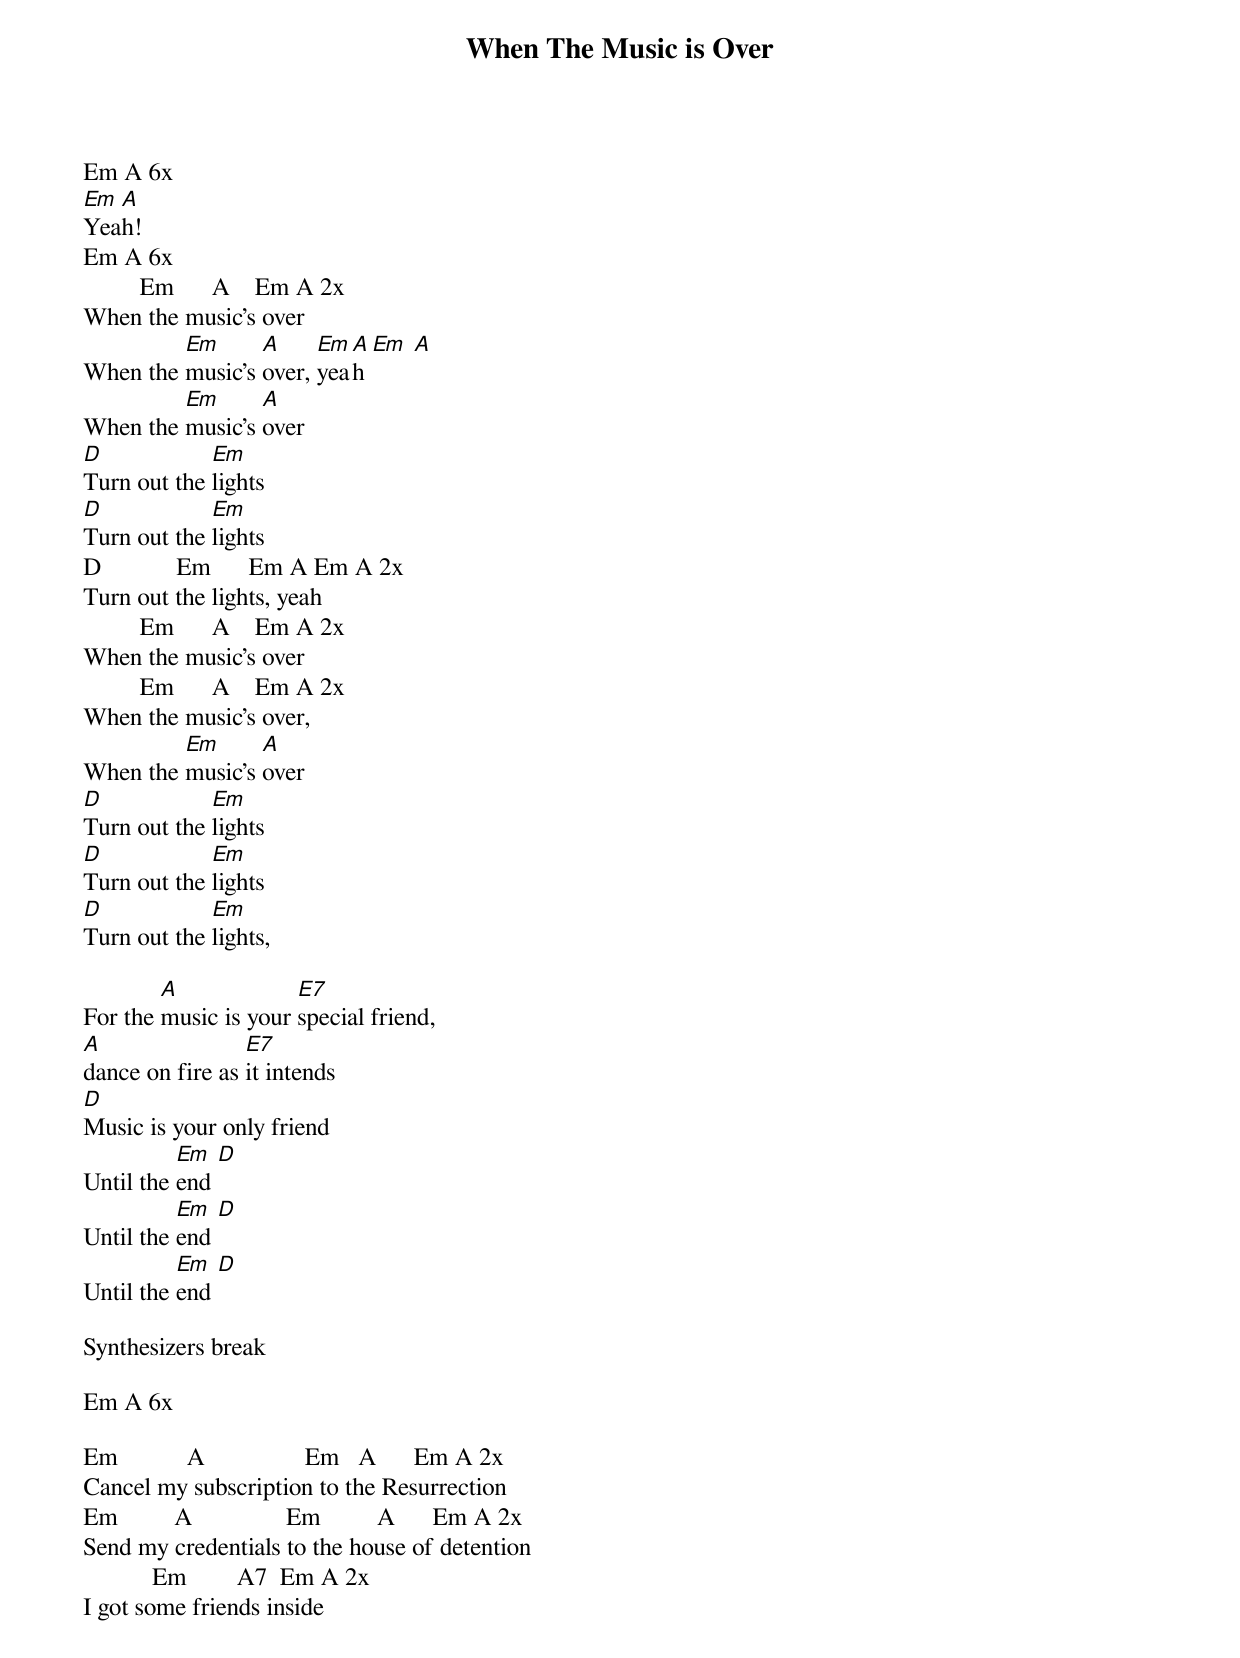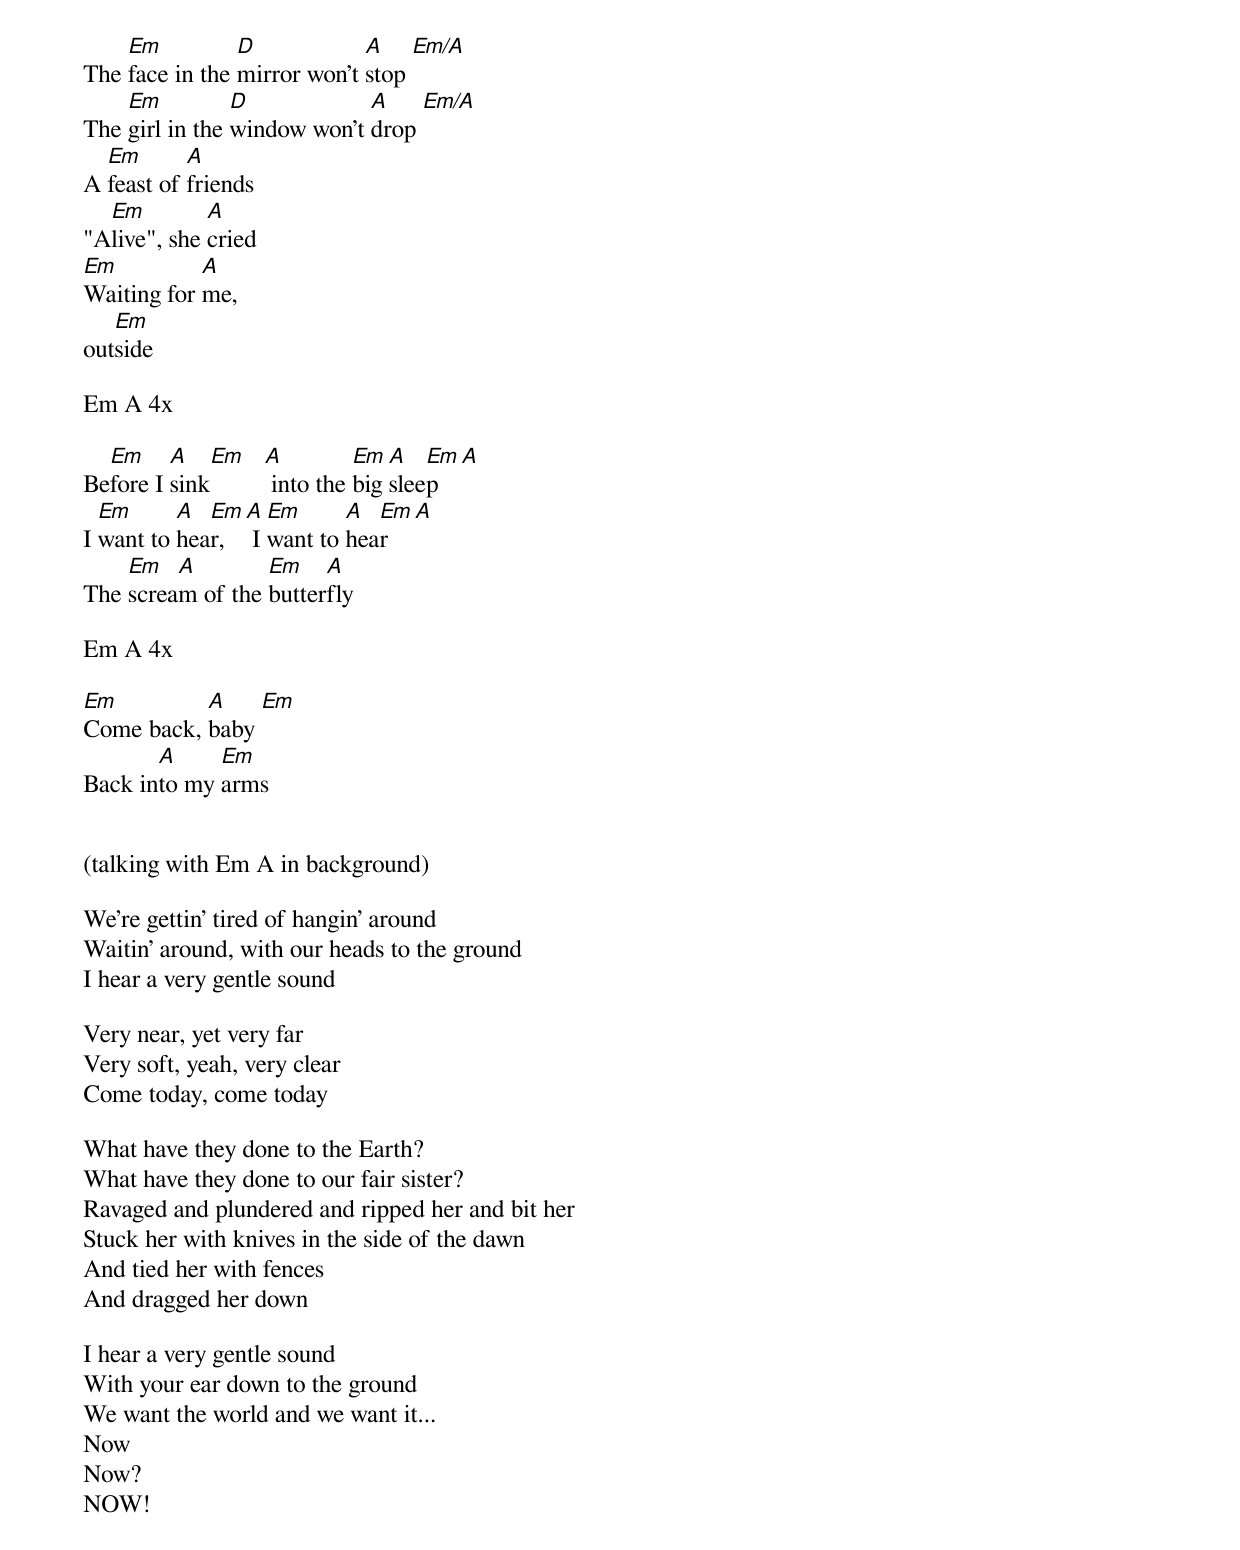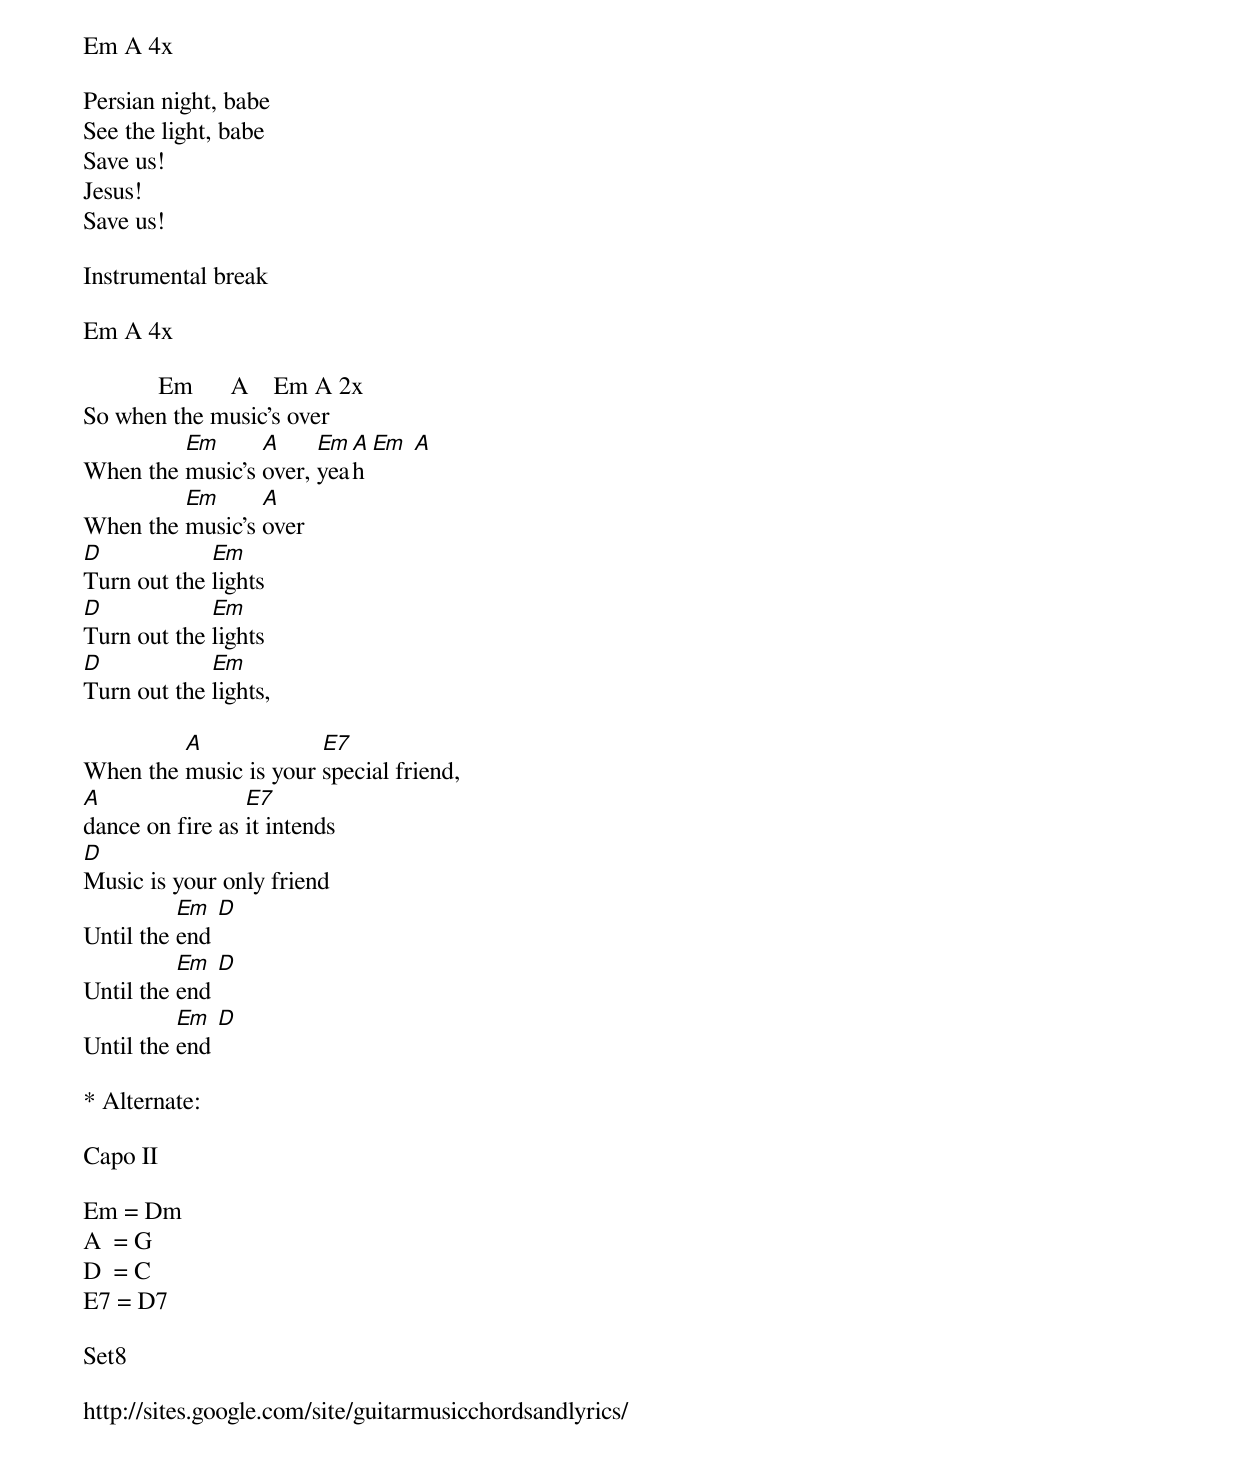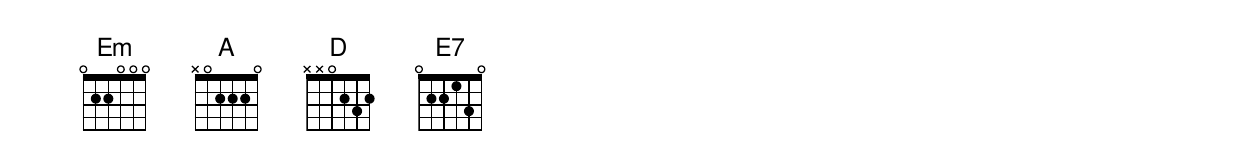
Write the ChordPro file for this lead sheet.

{title:When The Music is Over}
Em A 6x
[Em]Yea[A]h!
Em A 6x
         Em      A    Em A 2x
When the music's over
When the [Em]music's [A]over, [Em]yea[A]h [Em] [A]
When the [Em]music's [A]over
[D]Turn out the [Em]lights
[D]Turn out the [Em]lights
D            Em      Em A Em A 2x
Turn out the lights, yeah
         Em      A    Em A 2x
When the music's over
         Em      A    Em A 2x
When the music's over,
When the [Em]music's [A]over
[D]Turn out the [Em]lights
[D]Turn out the [Em]lights
[D]Turn out the [Em]lights,

For the [A]music is your [E7]special friend,
[A]dance on fire as [E7]it intends
[D]Music is your only friend
Until the [Em]end [D]
Until the [Em]end [D]
Until the [Em]end [D]

Synthesizers break

Em A 6x

Em           A                Em   A      Em A 2x
Cancel my subscription to the Resurrection
Em         A               Em         A      Em A 2x
Send my credentials to the house of detention
           Em        A7  Em A 2x
I got some friends inside

The [Em]face in the [D]mirror won't [A]stop [Em/A]
The [Em]girl in the [D]window won't [A]drop [Em/A]
A [Em]feast of [A]friends
"A[Em]live", she [A]cried
[Em]Waiting for [A]me,
out[Em]side

Em A 4x

Be[Em]fore I [A]sink[Em]   [A] into the [Em]big [A]slee[Em]p [A]
I [Em]want to [A]hea[Em]r, [A] I [Em]want to [A]hea[Em]r [A]
The [Em]screa[A]m of the [Em]butter[A]fly

Em A 4x

[Em]Come back, [A]baby [Em]
Back in[A]to my [Em]arms


(talking with Em A in background)

We're gettin' tired of hangin' around
Waitin' around, with our heads to the ground
I hear a very gentle sound

Very near, yet very far
Very soft, yeah, very clear
Come today, come today

What have they done to the Earth?
What have they done to our fair sister?
Ravaged and plundered and ripped her and bit her
Stuck her with knives in the side of the dawn
And tied her with fences
And dragged her down

I hear a very gentle sound
With your ear down to the ground
We want the world and we want it...
Now
Now?
NOW!

Em A 4x

Persian night, babe
See the light, babe
Save us!
Jesus!
Save us!

Instrumental break

Em A 4x

            Em      A    Em A 2x
So when the music's over
When the [Em]music's [A]over, [Em]yea[A]h [Em] [A]
When the [Em]music's [A]over
[D]Turn out the [Em]lights
[D]Turn out the [Em]lights
[D]Turn out the [Em]lights,

When the [A]music is your [E7]special friend,
[A]dance on fire as [E7]it intends
[D]Music is your only friend
Until the [Em]end [D]
Until the [Em]end [D]
Until the [Em]end [D]

* Alternate:

Capo II

Em = Dm
A  = G
D  = C
E7 = D7

Set8

http://sites.google.com/site/guitarmusicchordsandlyrics/
